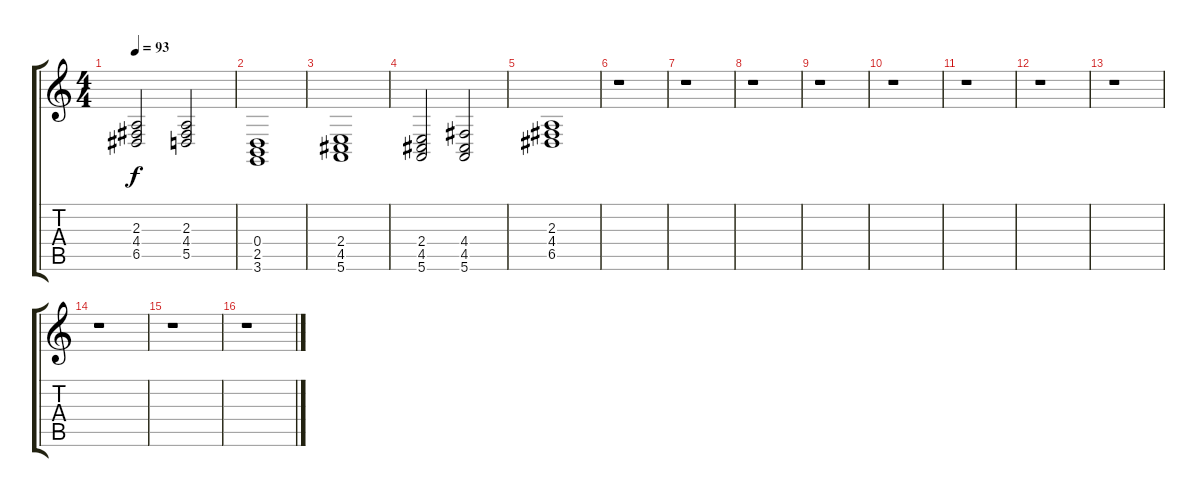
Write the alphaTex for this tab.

\track "" {instrument synthstrings1}
\staff {score tabs}
\tuning (E4 B3 G3 D3 A2 E2) {hide}
\ts (4 4)
\tempo 93
\clef g2
\ks c
(2.3 4.4 6.5).2{dy f} (2.3 4.4 5.5).2 |
(0.4 2.5 3.6).1 |
(2.4 4.5 5.6).1 |
(2.4 4.5 5.6).2 (4.4 4.5 5.6).2 |
(2.3 4.4 6.5).1 |
r.1 |
r.1 |
r.1 |
r.1 |
r.1 |
r.1 |
r.1 |
r.1 |
r.1 |
r.1 |
r.1
